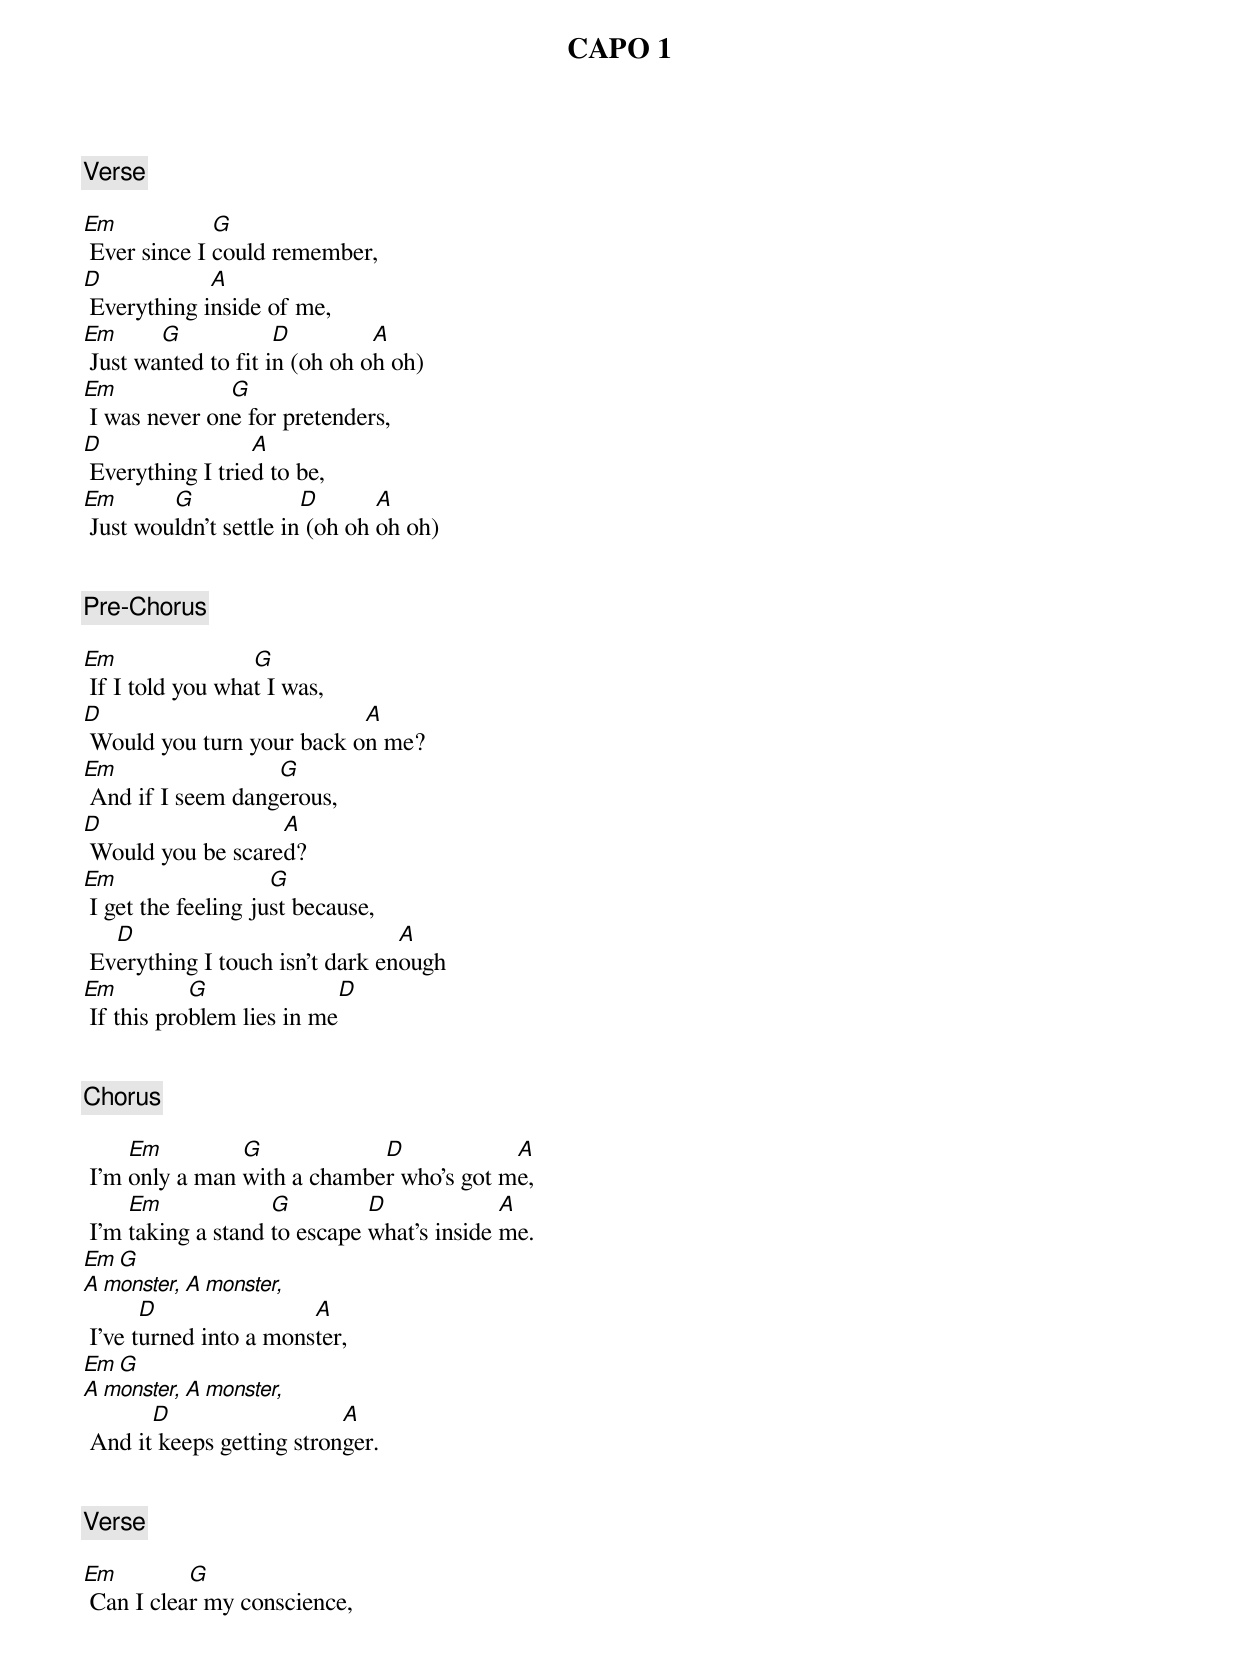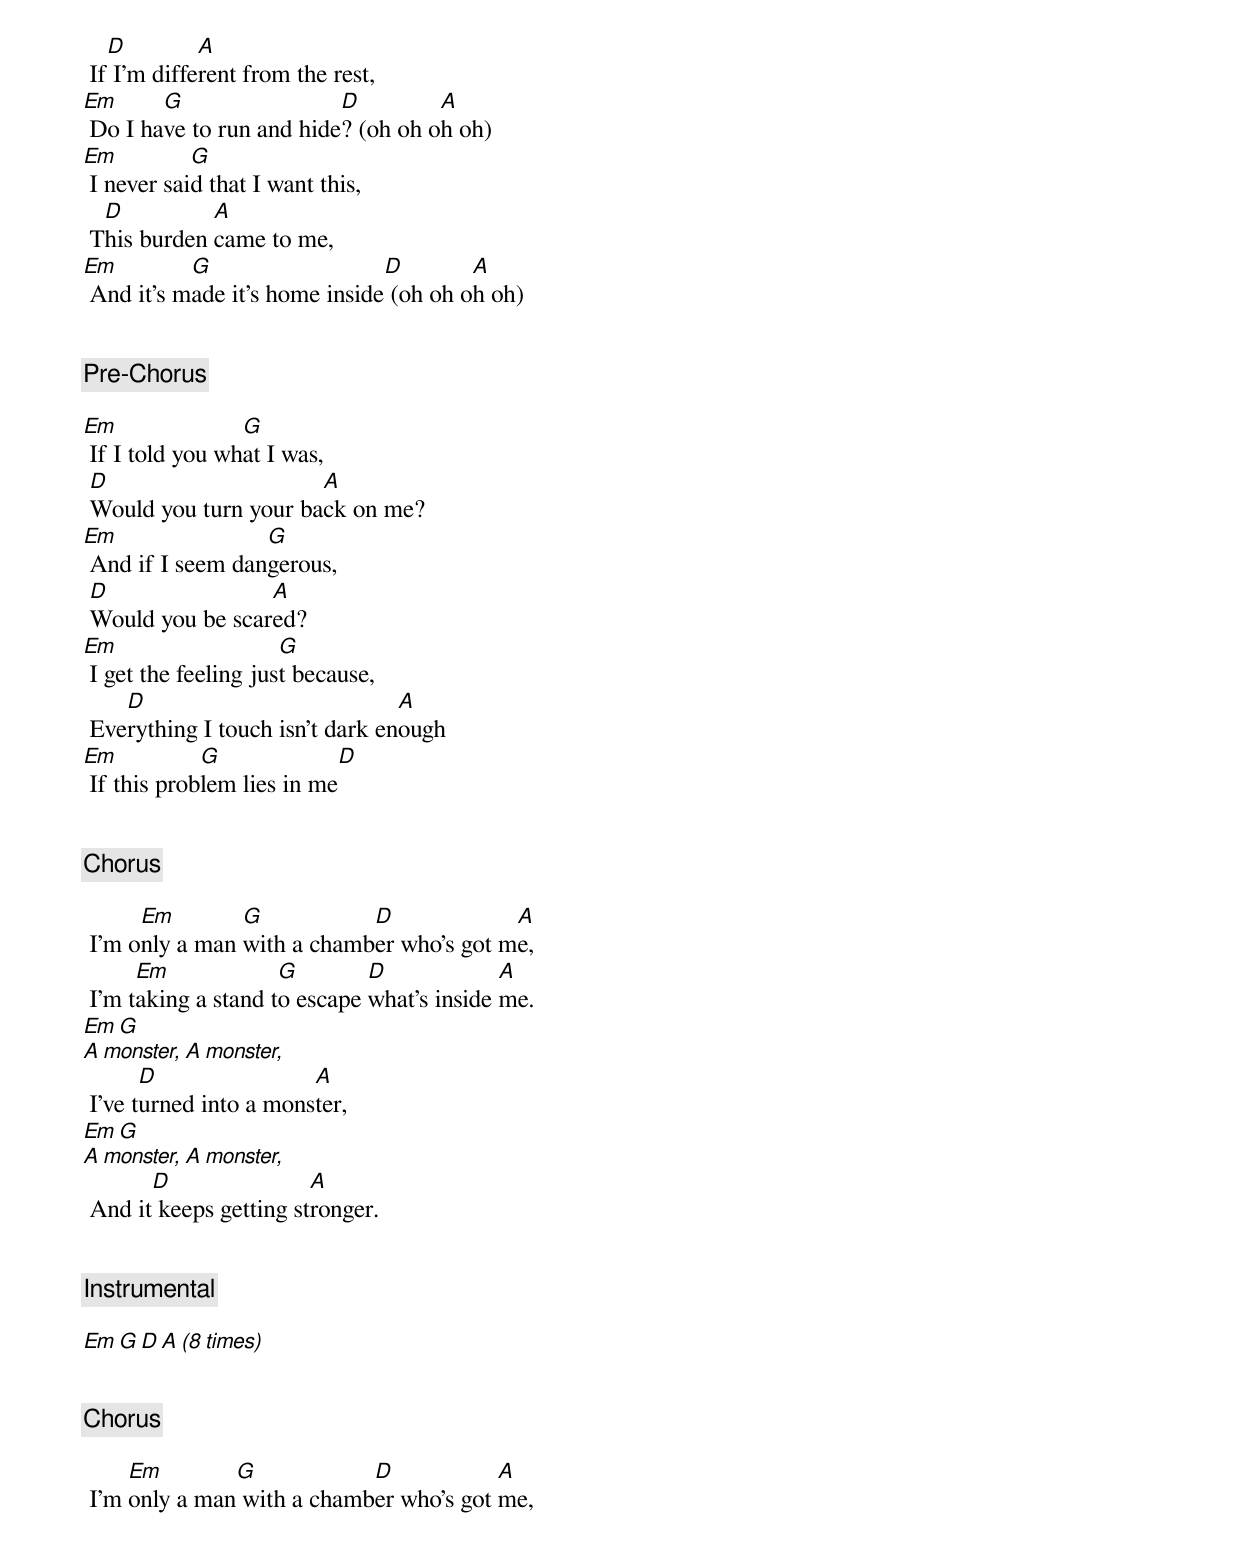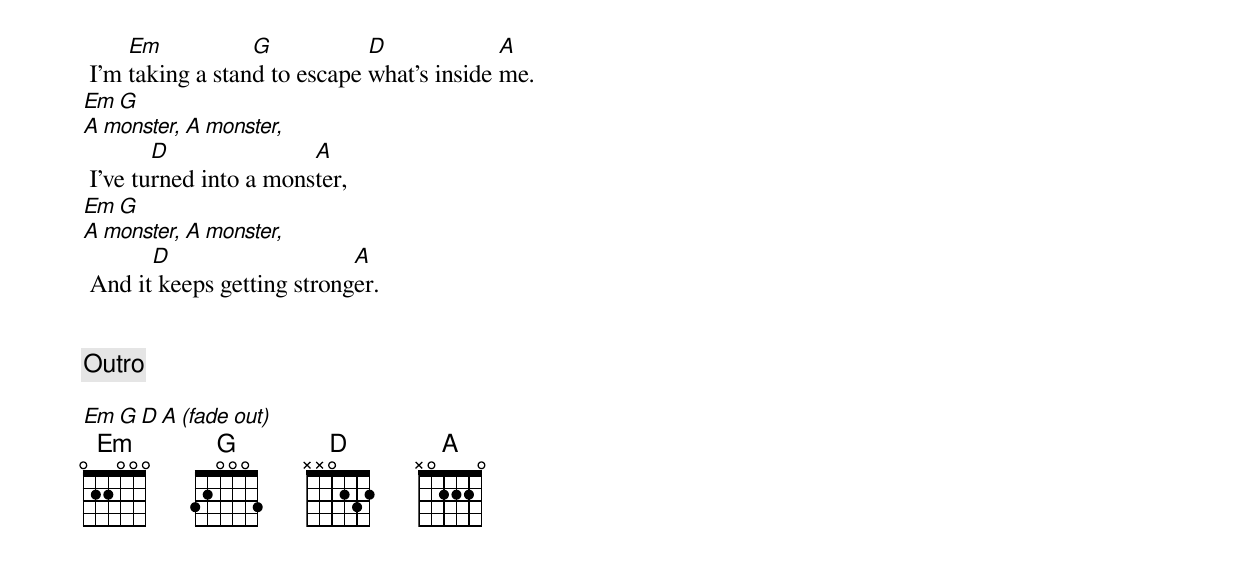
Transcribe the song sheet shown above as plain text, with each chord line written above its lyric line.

CAPO 1

[Verse]

Em            G
 Ever since I could remember,
D            A
 Everything inside of me,
Em      G            D         A
 Just wanted to fit in (oh oh oh oh)
Em             G
 I was never one for pretenders,
D                 A
 Everything I tried to be,
Em       G              D       A
 Just wouldn't settle in (oh oh oh oh)


[Pre-Chorus]

Em                G
 If I told you what I was,
D                          A
 Would you turn your back on me?
Em                 G
 And if I seem dangerous,
D                  A
 Would you be scared?
Em                   G
 I get the feeling just because,
   D                             A
 Everything I touch isn't dark enough
Em          G               D
 If this problem lies in me


[Chorus]

     Em         G            D            A
 I'm only a man with a chamber who's got me,
     Em             G         D             A
 I'm taking a stand to escape what's inside me.
    Em         G
 A monster, A monster,
       D                A
 I've turned into a monster,
    Em         G
 A monster, A monster,
       D                   A
 And it keeps getting stronger.


[Verse]

Em         G
 Can I clear my conscience,
   D         A
 If I'm different from the rest,
Em      G                 D         A
 Do I have to run and hide? (oh oh oh oh)
Em          G
 I never said that I want this,
  D          A
 This burden came to me,
Em         G                   D        A
 And it's made it's home inside (oh oh oh oh)


[Pre-Chorus]

Em               G
 If I told you what I was,
 D                     A
 Would you turn your back on me?
Em                G
 And if I seem dangerous,
 D                A
 Would you be scared?
Em                    G
 I get the feeling just because,
    D                            A
 Everything I touch isn't dark enough
Em           G             D
 If this problem lies in me


[Chorus]

      Em        G           D             A
 I'm only a man with a chamber who's got me,
      Em             G        D             A
 I'm taking a stand to escape what's inside me.
    Em          G
 A monster, A monster,
       D                A
 I've turned into a monster,
    Em          G
 A monster, A monster,
       D                A
 And it keeps getting stronger.


[Instrumental]

Em G D A (8 times)


[Chorus]

     Em        G            D            A
 I'm only a man with a chamber who's got me,
     Em           G           D             A
 I'm taking a stand to escape what's inside me.
    Em          G
 A monster, A monster,
        D               A
 I've turned into a monster,
    Em          G
 A monster, A monster,
       D                    A
 And it keeps getting stronger.


[Outro]

Em G D A (fade out)
